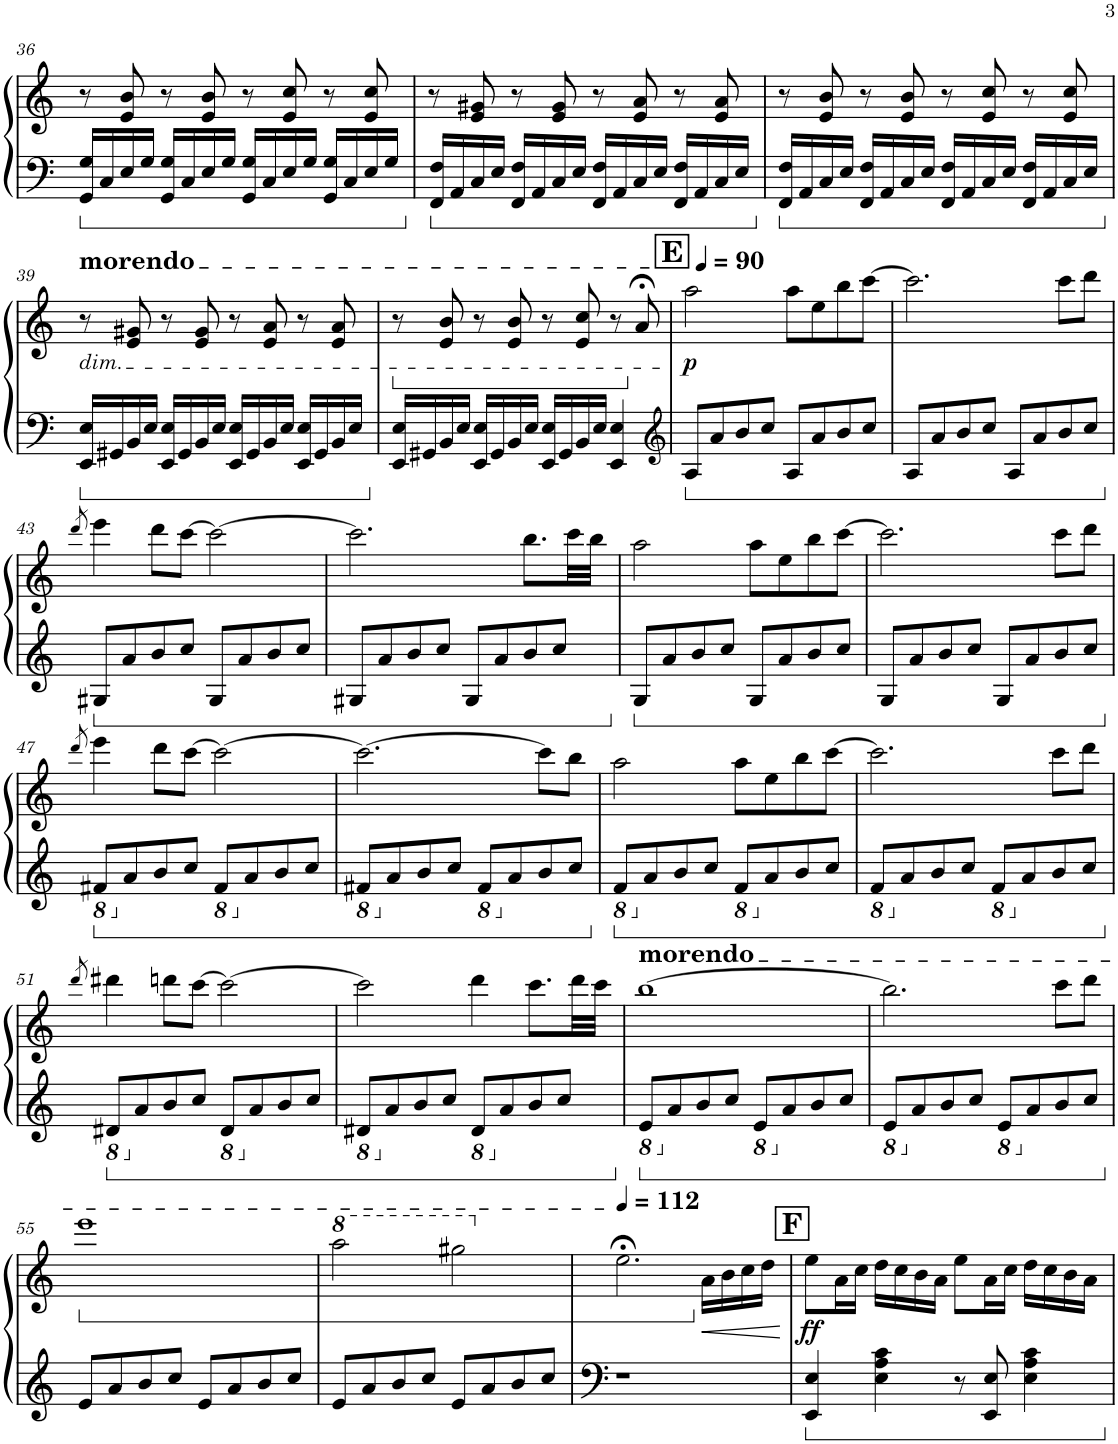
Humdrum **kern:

**kern	**kern	**dynam
*part1	*part1	*part1
*staff2	*staff1	*staff1/2
*I"Piano	*	*
*I'Pno.	*	*
!!LO:PB:g=z
*clefF4	*clefG2	*
*k[]	*k[]	*
*M4/4	*M4/4	*
=36	=36	=36
16GG/ 16G/LL	8r	.
16C/	.	.
16E/	8e/ 8b/	.
16G/JJ	.	.
16GG/ 16G/LL	8r	.
16C/	.	.
16E/	8e/ 8b/	.
16G/JJ	.	.
16GG/ 16G/LL	8r	.
16C/	.	.
16E/	8e/ 8cc/	.
16G/JJ	.	.
16GG/ 16G/LL	8r	.
16C/	.	.
16E/	8e/ 8cc/	.
16G/JJ	.	.
=37	=37	=37
16FF/ 16F/LL	8r	.
16AA/	.	.
16C/	8e/ 8g#X/	.
16E/JJ	.	.
16FF/ 16F/LL	8r	.
16AA/	.	.
16C/	8e/ 8g#/	.
16E/JJ	.	.
16FF/ 16F/LL	8r	.
16AA/	.	.
16C/	8e/ 8a/	.
16E/JJ	.	.
16FF/ 16F/LL	8r	.
16AA/	.	.
16C/	8e/ 8a/	.
16E/JJ	.	.
=38	=38	=38
16FF/ 16F/LL	8r	.
16AA/	.	.
16C/	8e/ 8b/	.
16E/JJ	.	.
16FF/ 16F/LL	8r	.
16AA/	.	.
16C/	8e/ 8b/	.
16E/JJ	.	.
16FF/ 16F/LL	8r	.
16AA/	.	.
16C/	8e/ 8cc/	.
16E/JJ	.	.
16FF/ 16F/LL	8r	.
16AA/	.	.
16C/	8e/ 8cc/	.
16E/JJ	.	.
!!LO:LB:g=z
=39	=39	=39
!	!LO:TX:a:t=morendo	!
!	!LO:TX:b:i:t=dim.	!
16EE/ 16E/LL	8r	.
16GG#X/	.	.
16BB/	8e/ 8g#X/	.
16E/JJ	.	.
16EE/ 16E/LL	8r	.
16GG#/	.	.
16BB/	8e/ 8g#/	.
16E/JJ	.	.
16EE/ 16E/LL	8r	.
16GG#/	.	.
16BB/	8e/ 8a/	.
16E/JJ	.	.
16EE/ 16E/LL	8r	.
16GG#/	.	.
16BB/	8e/ 8a/	.
16E/JJ	.	.
=40	=40	=40
*	*ped	*
16EE/ 16E/LL	8r	.
16GG#X/	.	.
16BB/	8e/ 8b/	.
16E/JJ	.	.
16EE/ 16E/LL	8r	.
16GG#/	.	.
16BB/	8e/ 8b/	.
16E/JJ	.	.
16EE/ 16E/LL	8r	.
16GG#/	.	.
16BB/	8e/ 8cc/	.
16E/JJ	.	.
4EE/ 4E/	8r	.
*	*Xped	*
.	8a;</	.
=41	=41	=41
!!LO:REH:place=s1:a:B:cj:fs=14:t=E
*clefG2	*	*
*	*MM90	*
!	!	!LO:DY:b
8A/L	2aa\	p
8a/	.	.
8b/	.	.
8cc/J	.	.
8A/L	8aa\L	.
8a/	8ee\	.
8b/	8bb\	.
8cc/J	[8ccc\J	.
=42	=42	=42
8A/L	2.ccc\]	.
8a/	.	.
8b/	.	.
8cc/J	.	.
8A/L	.	.
8a/	.	.
8b/	8ccc\L	.
8cc/J	8ddd\J	.
!!LO:LB:g=z
=43	=43	=43
.	8qddd/	.
8G#X/L	4eee\	.
8a/	.	.
8b/	8ddd\L	.
8cc/J	[8ccc\J	.
8G#/L	2ccc\_	.
8a/	.	.
8b/	.	.
8cc/J	.	.
=44	=44	=44
8G#X/L	2.ccc\]	.
8a/	.	.
8b/	.	.
8cc/J	.	.
8G#/L	.	.
8a/	.	.
8b/	8.bb\L	.
8cc/J	.	.
.	32ccc\LL	.
.	32bb\JJJ	.
=45	=45	=45
8G/L	2aa\	.
8a/	.	.
8b/	.	.
8cc/J	.	.
8G/L	8aa\L	.
8a/	8ee\	.
8b/	8bb\	.
8cc/J	[8ccc\J	.
=46	=46	=46
8G/L	2.ccc\]	.
8a/	.	.
8b/	.	.
8cc/J	.	.
8G/L	.	.
8a/	.	.
8b/	8ccc\L	.
8cc/J	8ddd\J	.
!!LO:LB:g=z
=47	=47	=47
.	8qddd/	.
*8ba	*	*
8F#X/L	4eee\	.
*X8ba	*	*
8a/	.	.
8b/	8ddd\L	.
8cc/J	[8ccc\J	.
*8ba	*	*
8F#/L	2ccc\_	.
*X8ba	*	*
8a/	.	.
8b/	.	.
8cc/J	.	.
=48	=48	=48
*8ba	*	*
8F#X/L	2.ccc\_	.
*X8ba	*	*
8a/	.	.
8b/	.	.
8cc/J	.	.
*8ba	*	*
8F#/L	.	.
*X8ba	*	*
8a/	.	.
8b/	8ccc\L]	.
8cc/J	8bb\J	.
=49	=49	=49
*8ba	*	*
8F/L	2aa\	.
*X8ba	*	*
8a/	.	.
8b/	.	.
8cc/J	.	.
*8ba	*	*
8F/L	8aa\L	.
*X8ba	*	*
8a/	8ee\	.
8b/	8bb\	.
8cc/J	[8ccc\J	.
=50	=50	=50
*8ba	*	*
8F/L	2.ccc\]	.
*X8ba	*	*
8a/	.	.
8b/	.	.
8cc/J	.	.
*8ba	*	*
8F/L	.	.
*X8ba	*	*
8a/	.	.
8b/	8ccc\L	.
8cc/J	8ddd\J	.
!!LO:LB:g=z
=51	=51	=51
.	8qddd/	.
*8ba	*	*
8D#X/L	4ddd#X\	.
*X8ba	*	*
8a/	.	.
8b/	8dddn\L	.
8cc/J	[8ccc\J	.
*8ba	*	*
8D#/L	2ccc\_	.
*X8ba	*	*
8a/	.	.
8b/	.	.
8cc/J	.	.
=52	=52	=52
*8ba	*	*
8D#X/L	2ccc\]	.
*X8ba	*	*
8a/	.	.
8b/	.	.
8cc/J	.	.
*8ba	*	*
8D#/L	4ddd\	.
*X8ba	*	*
8a/	.	.
8b/	8.ccc\L	.
8cc/J	.	.
.	32ddd\LL	.
.	32ccc\JJJ	.
=53	=53	=53
*8ba	*	*
!	!LO:TX:a:t=morendo	!
8E/L	[1bb	.
*X8ba	*	*
8a/	.	.
8b/	.	.
8cc/J	.	.
*8ba	*	*
8E/L	.	.
*X8ba	*	*
8a/	.	.
8b/	.	.
8cc/J	.	.
=54	=54	=54
*8ba	*	*
8E/L	2.bb\]	.
*X8ba	*	*
8a/	.	.
8b/	.	.
8cc/J	.	.
*8ba	*	*
8E/L	.	.
*X8ba	*	*
8a/	.	.
8b/	8ccc\L	.
8cc/J	8ddd\J	.
!!LO:LB:g=z
=55	=55	=55
*	*ped	*
8e/L	1eee	.
8a/	.	.
8b/	.	.
8cc/J	.	.
8e/L	.	.
8a/	.	.
8b/	.	.
8cc/J	.	.
=56	=56	=56
*	*8va	*
8e/L	2aaa\	.
8a/	.	.
8b/	.	.
8cc/J	.	.
8e/L	2ggg#X\	.
8a/	.	.
8b/	.	.
8cc/J	.	.
=57	=57	=57
*	*X8va	*
*	*MM112	*
1r	2.ee;<\	.
*	*Xped	*
!	!	!LO:HP:b
.	16a\LL	<
.	16b\	.
.	16cc\	.
.	16dd\JJ	.
.	.	[
!!LO:REH:place=s1:a:B:cj:fs=14:t=F
=58	=58	=58
!	!	!LO:DY:b
4EE/ 4E/	8ee\L	ff
.	16a\L	.
.	16cc\JJ	.
4E\ 4A\ 4c\	16dd\LL	.
.	16cc\	.
.	16b\	.
.	16a\JJ	.
8r	8ee\L	.
8EE/ 8E/	16a\L	.
.	16cc\JJ	.
4E\ 4A\ 4c\	16dd\LL	.
.	16cc\	.
.	16b\	.
.	16a\JJ	.
=	=	=
*-	*-	*-
